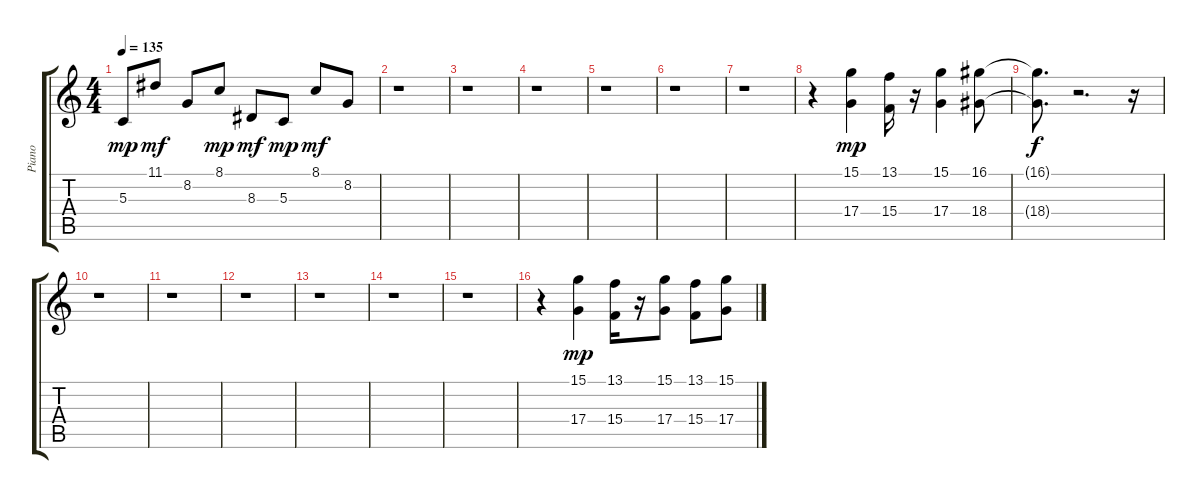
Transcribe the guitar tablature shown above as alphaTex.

\track ("Piano" "Piano") {instrument acousticgrandpiano}
\staff {score tabs}
\tuning (E4 B3 G3 D3 A2 E2) {hide}
\ts (4 4)
\tempo 135
\clef g2
\ks c
5.3.8{dy mp} 11.1.8{dy mf} 8.2.8 8.1.8{dy mp} 8.3.8{dy mf} 5.3.8{dy mp} 8.1.8{dy mf} 8.2.8 |
r.1 |
r.1 |
r.1 |
r.1 |
r.1 |
r.1 |
r.4 (15.1 17.4).4{dy mp} (13.1 15.4).16 r.16 (15.1 17.4).4 (16.1 18.4).8 |
(16.1{t} 18.4{t}).8{d dy f} r.2{d} r.16 |
r.1 |
r.1 |
r.1 |
r.1 |
r.1 |
r.1 |
r.4 (15.1 17.4).4{dy mp} (13.1 15.4).16 r.16 (15.1 17.4).8 (13.1 15.4).8 (15.1 17.4).8
